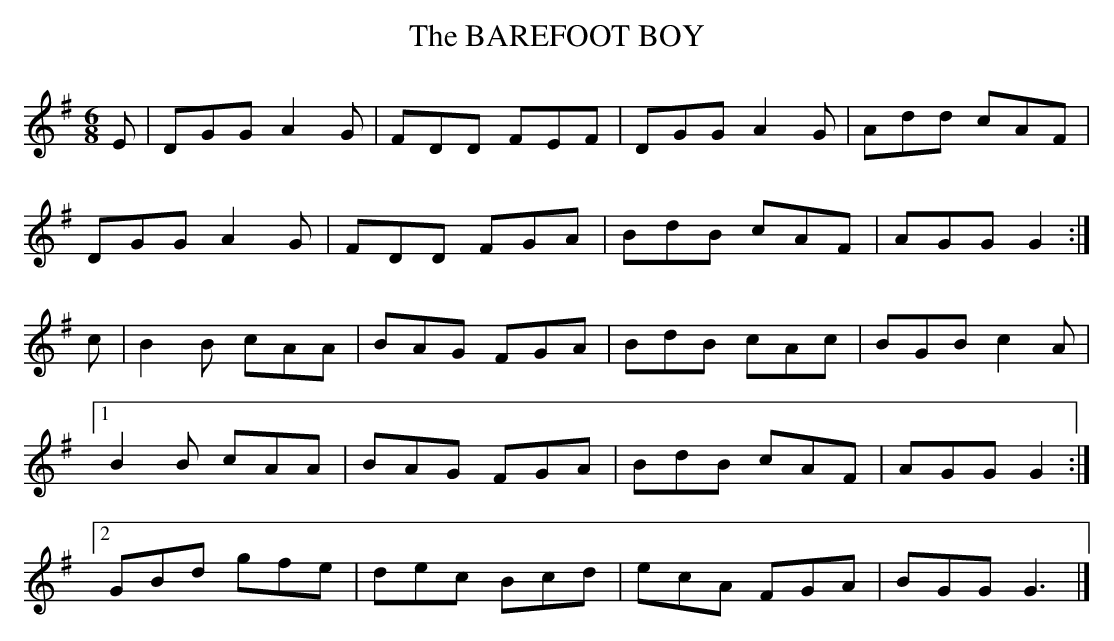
X:1
T:BAREFOOT BOY, The
M:6/8
L:1/8
K:G
E|DGG A2G|FDD FEF|DGG A2G|Add cAF|
DGG A2G|FDD FGA|BdB cAF|AGG G2:|
c|B2B cAA|BAG FGA|BdB cAc|BGB c2A|
[1 B2B cAA|BAG FGA|BdB cAF|AGG G2:|
[2 GBd gfe|dec Bcd|ecA FGA|BGG G3|]
